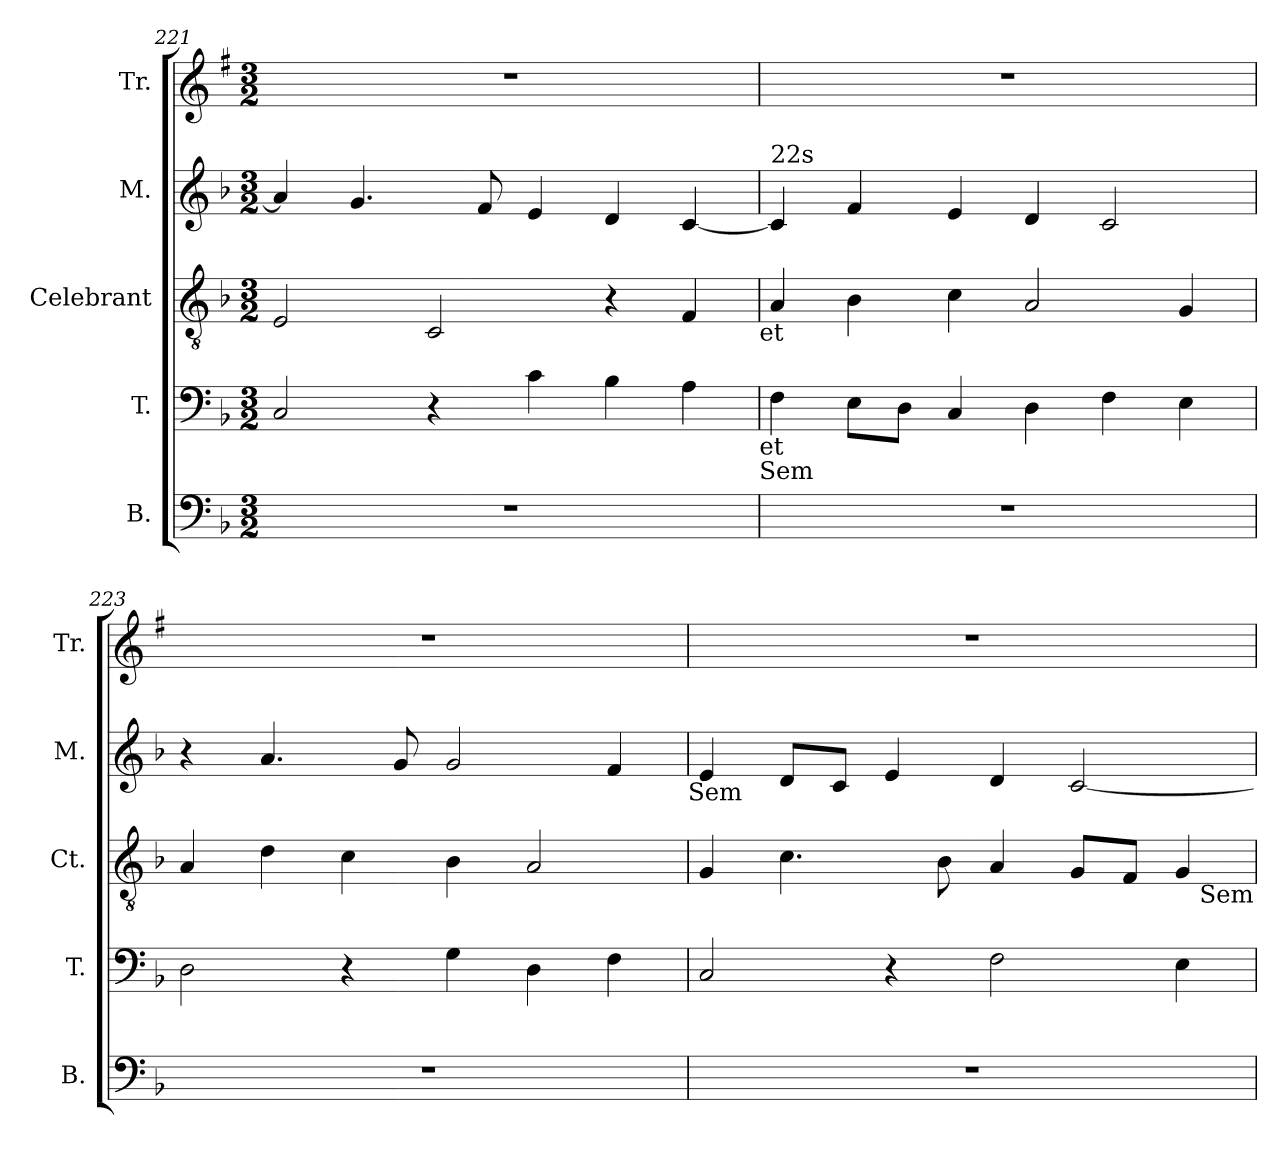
**kern	**kern	**kern	**kern	**kern
*part5	*part4	*part3	*part2	*part1
*staff5	*staff4	*staff3	*staff2	*staff1
*I"B.	*I"T.	*I"Celebrant	*I"M.	*I"Tr.
*I'B.	*I'T.	*I'Ct.	*I'M.	*I'Tr.
*clefF4	*clefF4	*clefGv2	*clefG2	*clefG2
*	*	*	*	*ITrd1c2
*k[b-]	*k[b-]	*k[b-]	*k[b-]	*k[b-]
*F:	*F:	*F:	*F:	*F:
*M3/2	*M3/2	*M3/2	*M3/2	*M3/2
=221	=221	=221	=221	=221
!LO:N:vis=1	!	!	!	!LO:N:vis=1
1.r	2C/	2E/	4a/]	1.r
.	.	.	4.g/	.
.	4r	2C/	.	.
.	.	.	8f/	.
.	4c\	.	4e/	.
.	4B-\	4r	4d/	.
.	4A\	4F/	[<4c/	.
!	!	!LO:TX:b:t=et	!	!
!	!LO:TX:b:t=et	!	!	!
!	!LO:TX:b:t=Sem	!	!	!
!!LO:LB:g=z
=222	=222	=222	=222	=222
!	!	!	!LO:TX:a:t=22s	!
1.r	4F\	4A/	4c/]	1.r
.	8E\L	4B-\	4f/	.
.	8D\J	.	.	.
.	4C/	4c\	4e/	.
.	4D\	2A/	4d/	.
.	4F\	.	2c/	.
.	4E\	4G/	.	.
=223	=223	=223	=223	=223
1.r	2D\	4A/	4r	1.r
.	.	4d\	4.a/	.
.	4r	4c\	.	.
.	.	.	8g/	.
.	4G\	4B-\	2g/	.
.	4D\	2A/	.	.
.	4F\	.	4f/	.
!	!	!	!LO:TX:b:t=Sem	!
=224	=224	=224	=224	=224
1.r	2C/	4G/	4e/	1.r
.	.	4.c\	8d/L	.
.	.	.	8c/J	.
.	4r	.	4e/	.
.	.	8B-\	.	.
.	2F\	4A/	4d/	.
.	.	8G/L	[<2c/	.
.	.	8F/J	.	.
.	4E\	4G/	.	.
!	!	!LO:TX:b:t=Sem	!	!
=	=	=	=	=
*-	*-	*-	*-	*-
